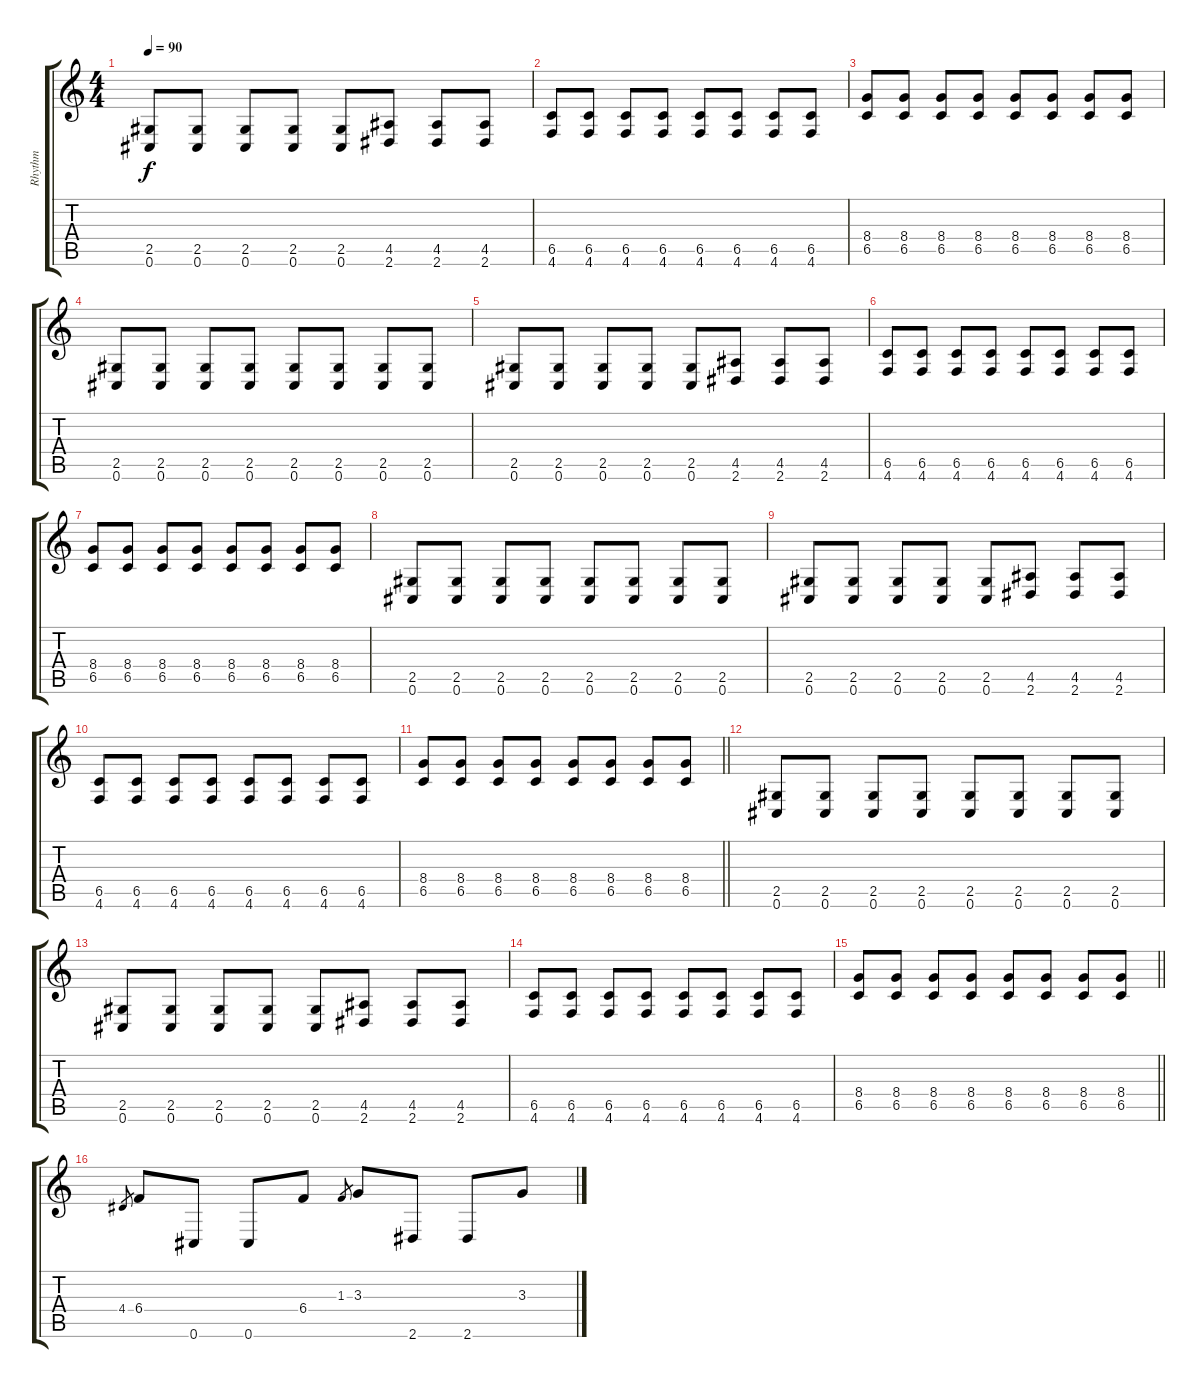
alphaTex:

\track ("Rhythm" "Rhythm") {instrument distortionguitar}
\staff {score tabs}
\tuning (Db4 Ab3 E3 B2 Gb2 Db2) {hide}
\ts (4 4)
\tempo 90
\clef g2
\ks c
(2.5 0.6).8{dy f} (2.5 0.6).8 (2.5 0.6).8 (2.5 0.6).8 (2.5 0.6).8 (4.5 2.6).8 (4.5 2.6).8 (4.5 2.6).8 |
(6.5 4.6).8 (6.5 4.6).8 (6.5 4.6).8 (6.5 4.6).8 (6.5 4.6).8 (6.5 4.6).8 (6.5 4.6).8 (6.5 4.6).8 |
(8.4 6.5).8 (8.4 6.5).8 (8.4 6.5).8 (8.4 6.5).8 (8.4 6.5).8 (8.4 6.5).8 (8.4 6.5).8 (8.4 6.5).8 |
(2.5 0.6).8 (2.5 0.6).8 (2.5 0.6).8 (2.5 0.6).8 (2.5 0.6).8 (2.5 0.6).8 (2.5 0.6).8 (2.5 0.6).8 |
(2.5 0.6).8 (2.5 0.6).8 (2.5 0.6).8 (2.5 0.6).8 (2.5 0.6).8 (4.5 2.6).8 (4.5 2.6).8 (4.5 2.6).8 |
(6.5 4.6).8 (6.5 4.6).8 (6.5 4.6).8 (6.5 4.6).8 (6.5 4.6).8 (6.5 4.6).8 (6.5 4.6).8 (6.5 4.6).8 |
(8.4 6.5).8 (8.4 6.5).8 (8.4 6.5).8 (8.4 6.5).8 (8.4 6.5).8 (8.4 6.5).8 (8.4 6.5).8 (8.4 6.5).8 |
(2.5 0.6).8 (2.5 0.6).8 (2.5 0.6).8 (2.5 0.6).8 (2.5 0.6).8 (2.5 0.6).8 (2.5 0.6).8 (2.5 0.6).8 |
(2.5 0.6).8 (2.5 0.6).8 (2.5 0.6).8 (2.5 0.6).8 (2.5 0.6).8 (4.5 2.6).8 (4.5 2.6).8 (4.5 2.6).8 |
(6.5 4.6).8 (6.5 4.6).8 (6.5 4.6).8 (6.5 4.6).8 (6.5 4.6).8 (6.5 4.6).8 (6.5 4.6).8 (6.5 4.6).8 |
\barLineRight lightlight
(8.4 6.5).8 (8.4 6.5).8 (8.4 6.5).8 (8.4 6.5).8 (8.4 6.5).8 (8.4 6.5).8 (8.4 6.5).8 (8.4 6.5).8 |
(2.5 0.6).8 (2.5 0.6).8 (2.5 0.6).8 (2.5 0.6).8 (2.5 0.6).8 (2.5 0.6).8 (2.5 0.6).8 (2.5 0.6).8 |
(2.5 0.6).8 (2.5 0.6).8 (2.5 0.6).8 (2.5 0.6).8 (2.5 0.6).8 (4.5 2.6).8 (4.5 2.6).8 (4.5 2.6).8 |
(6.5 4.6).8 (6.5 4.6).8 (6.5 4.6).8 (6.5 4.6).8 (6.5 4.6).8 (6.5 4.6).8 (6.5 4.6).8 (6.5 4.6).8 |
\barLineRight lightlight
(8.4 6.5).8 (8.4 6.5).8 (8.4 6.5).8 (8.4 6.5).8 (8.4 6.5).8 (8.4 6.5).8 (8.4 6.5).8 (8.4 6.5).8 |
\section ("" "")
4.4.8{gr} 6.4.8 0.6.8 0.6.8 6.4.8 1.3.8{gr} 3.3.8 2.6.8 2.6.8 3.3.8
